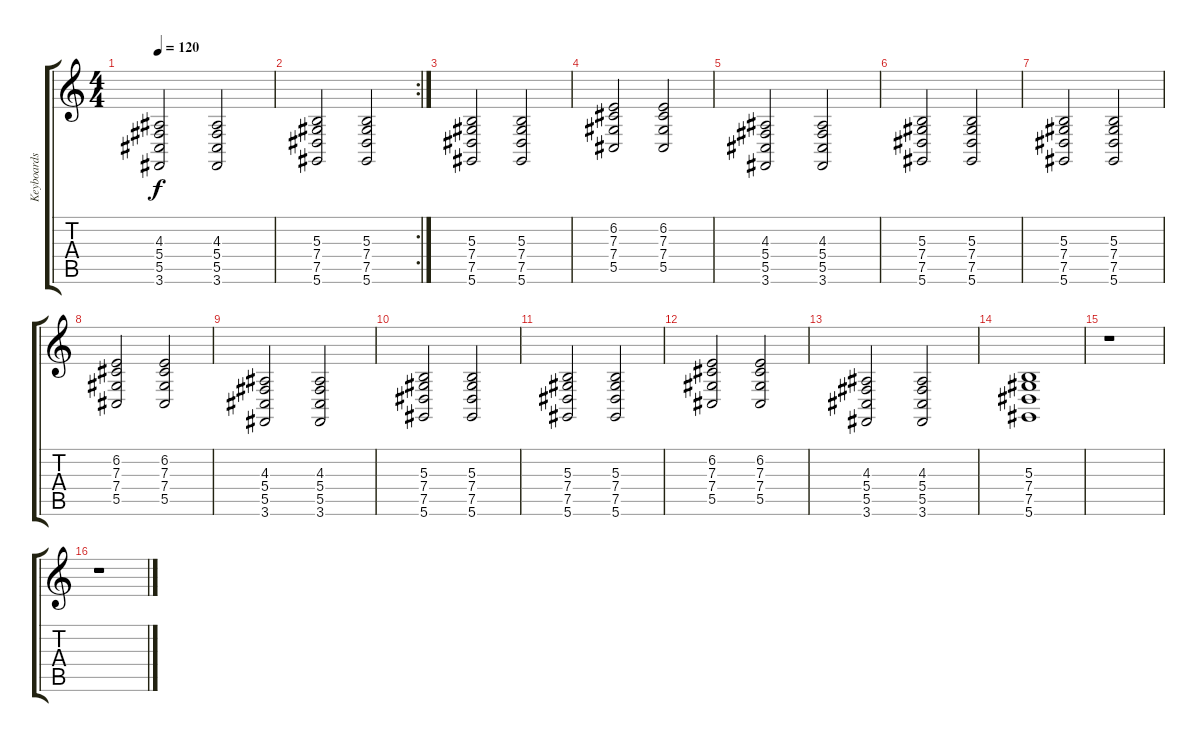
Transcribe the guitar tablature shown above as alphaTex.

\track ("Keyboards 2" "Keyboards ") {instrument brightacousticpiano}
\staff {score tabs}
\tuning (Eb4 Bb3 Gb3 Db3 Ab2 Eb2) {hide}
\ts (4 4)
\tempo 120
\clef g2
\ks c
(4.3 5.4 5.5 3.6).2{dy f} (4.3 5.4 5.5 3.6).2 |
\rc 2
(5.3 7.4 7.5 5.6).2 (5.3 7.4 7.5 5.6).2 |
(5.3 7.4 7.5 5.6).2 (5.3 7.4 7.5 5.6).2 |
(6.2 7.3 7.4 5.5).2 (6.2 7.3 7.4 5.5).2 |
(4.3 5.4 5.5 3.6).2 (4.3 5.4 5.5 3.6).2 |
(5.3 7.4 7.5 5.6).2 (5.3 7.4 7.5 5.6).2 |
(5.3 7.4 7.5 5.6).2 (5.3 7.4 7.5 5.6).2 |
(6.2 7.3 7.4 5.5).2 (6.2 7.3 7.4 5.5).2 |
(4.3 5.4 5.5 3.6).2 (4.3 5.4 5.5 3.6).2 |
(5.3 7.4 7.5 5.6).2 (5.3 7.4 7.5 5.6).2 |
(5.3 7.4 7.5 5.6).2 (5.3 7.4 7.5 5.6).2 |
(6.2 7.3 7.4 5.5).2 (6.2 7.3 7.4 5.5).2 |
(4.3 5.4 5.5 3.6).2 (4.3 5.4 5.5 3.6).2 |
(5.3 7.4 7.5 5.6).1 |
r.1 |
r.1
